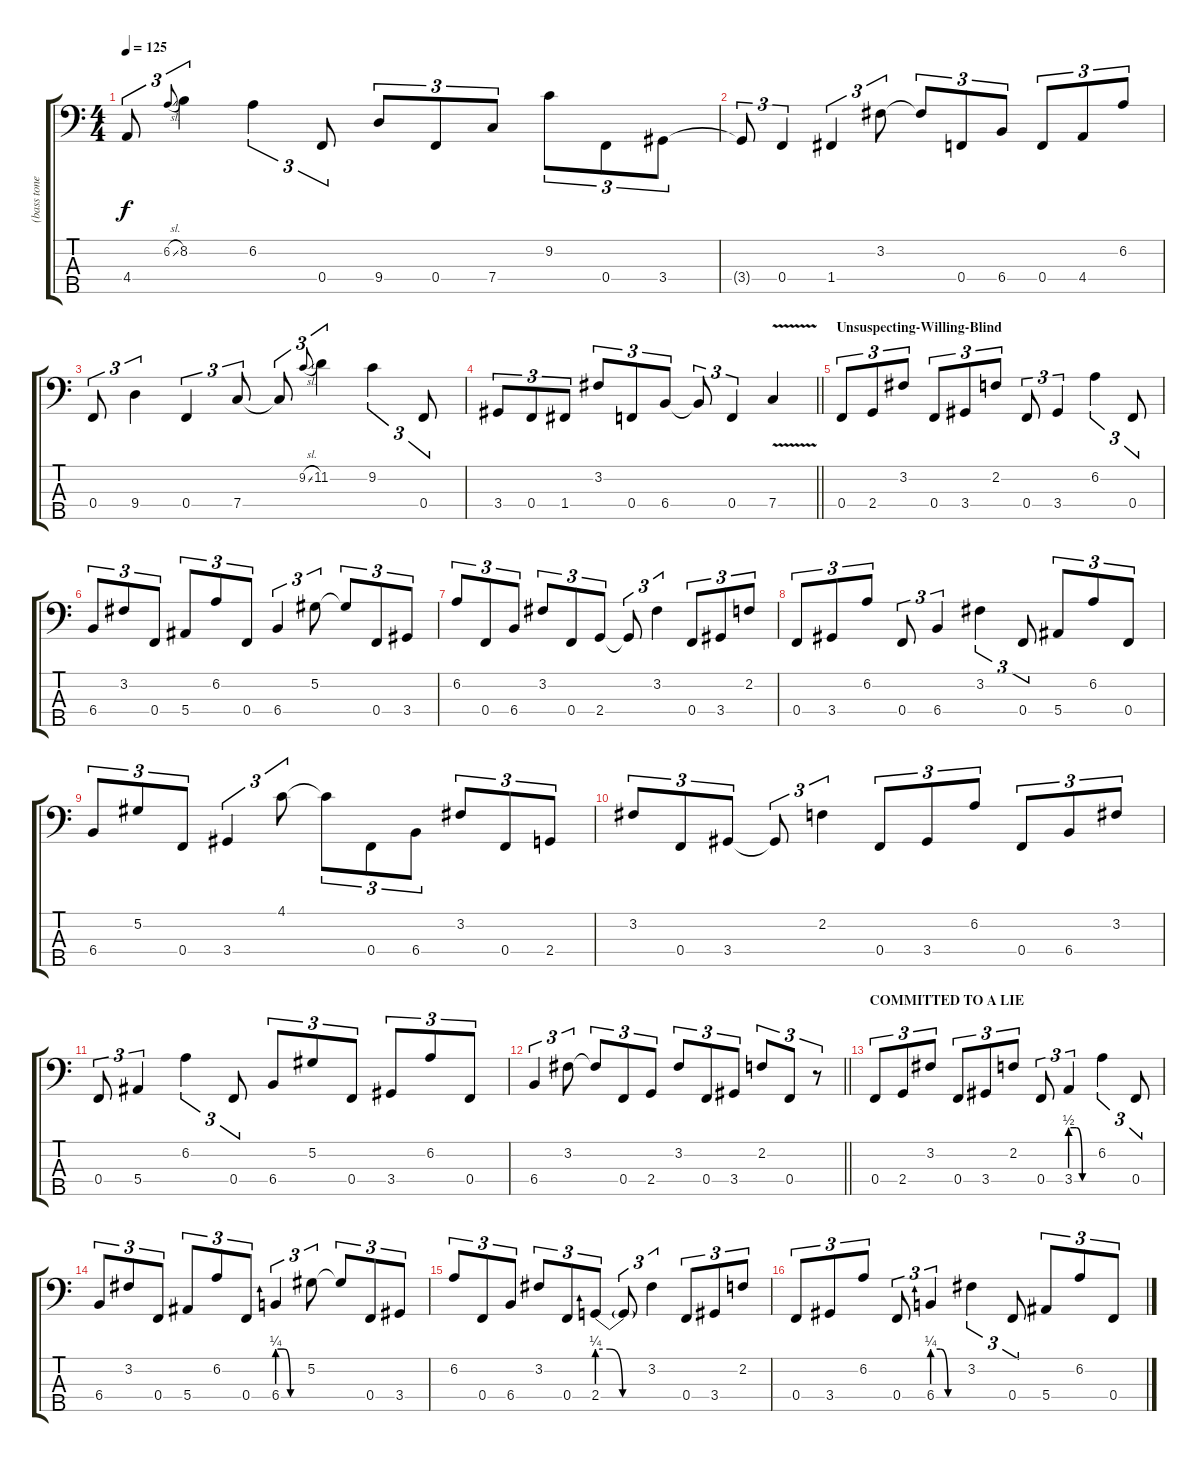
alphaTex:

\track ("(bass tone)" "(bass tone") {instrument electricbasspick}
\staff {score tabs}
\tuning (Ab2 Eb2 Bb1 F1 C1) {hide}
\ts (4 4)
\tempo 125
\clef f4
\ks c
4.4{t}.8{tu (3 2) dy f} 6.2{sl}.8{gr onbeat} 8.2.4{tu (3 2)} 6.2.4{tu (3 2)} 0.4.8{tu (3 2)} 9.4.8{tu (3 2)} 0.4.8{tu (3 2)} 7.4.8{tu (3 2)} 9.2.8{tu (3 2)} 0.4.8{tu (3 2)} 3.4.8{tu (3 2)} |
3.4{t}.8{tu (3 2)} 0.4.4{tu (3 2)} 1.4.4{tu (3 2)} 3.2.8{tu (3 2)} 3.2{t}.8{tu (3 2)} 0.4.8{tu (3 2)} 6.4.8{tu (3 2)} 0.4.8{tu (3 2)} 4.4.8{tu (3 2)} 6.2.8{tu (3 2)} |
0.4.8{tu (3 2)} 9.4.4{tu (3 2)} 0.4.4{tu (3 2)} 7.4.8{tu (3 2)} 7.4{t}.8{tu (3 2)} 9.2{sl}.8{gr onbeat} 11.2.4{tu (3 2)} 9.2.4{tu (3 2)} 0.4.8{tu (3 2)} |
\barLineRight lightlight
3.4.8{tu (3 2)} 0.4.8{tu (3 2)} 1.4.8{tu (3 2)} 3.2.8{tu (3 2)} 0.4.8{tu (3 2)} 6.4.8{tu (3 2)} 6.4{t}.8{tu (3 2)} 0.4.4{tu (3 2)} 7.4{v}.4 |
\section ("" "Unsuspecting-Willing-Blind")
0.4.8{tu (3 2)} 2.4.8{tu (3 2)} 3.2.8{tu (3 2)} 0.4.8{tu (3 2)} 3.4.8{tu (3 2)} 2.2.8{tu (3 2)} 0.4.8{tu (3 2)} 3.4.4{tu (3 2)} 6.2.4{tu (3 2)} 0.4.8{tu (3 2)} |
6.4.8{tu (3 2)} 3.2.8{tu (3 2)} 0.4.8{tu (3 2)} 5.4.8{tu (3 2)} 6.2.8{tu (3 2)} 0.4.8{tu (3 2)} 6.4.4{tu (3 2)} 5.2.8{tu (3 2)} 5.2{t}.8{tu (3 2)} 0.4.8{tu (3 2)} 3.4.8{tu (3 2)} |
6.2.8{tu (3 2)} 0.4.8{tu (3 2)} 6.4.8{tu (3 2)} 3.2.8{tu (3 2)} 0.4.8{tu (3 2)} 2.4.8{tu (3 2)} 2.4{t}.8{tu (3 2)} 3.2.4{tu (3 2)} 0.4.8{tu (3 2)} 3.4.8{tu (3 2)} 2.2.8{tu (3 2)} |
0.4.8{tu (3 2)} 3.4.8{tu (3 2)} 6.2.8{tu (3 2)} 0.4.8{tu (3 2)} 6.4.4{tu (3 2)} 3.2.4{tu (3 2)} 0.4.8{tu (3 2)} 5.4.8{tu (3 2)} 6.2.8{tu (3 2)} 0.4.8{tu (3 2)} |
6.4.8{tu (3 2)} 5.2.8{tu (3 2)} 0.4.8{tu (3 2)} 3.4.4{tu (3 2)} 4.1.8{tu (3 2)} 4.1{t}.8{tu (3 2)} 0.4.8{tu (3 2)} 6.4.8{tu (3 2)} 3.2.8{tu (3 2)} 0.4.8{tu (3 2)} 2.4.8{tu (3 2)} |
3.2.8{tu (3 2)} 0.4.8{tu (3 2)} 3.4.8{tu (3 2)} 3.4{t}.8{tu (3 2)} 2.2.4{tu (3 2)} 0.4.8{tu (3 2)} 3.4.8{tu (3 2)} 6.2.8{tu (3 2)} 0.4.8{tu (3 2)} 6.4.8{tu (3 2)} 3.2.8{tu (3 2)} |
0.4.8{tu (3 2)} 5.4.4{tu (3 2)} 6.2.4{tu (3 2)} 0.4.8{tu (3 2)} 6.4.8{tu (3 2)} 5.2.8{tu (3 2)} 0.4.8{tu (3 2)} 3.4.8{tu (3 2)} 6.2.8{tu (3 2)} 0.4.8{tu (3 2)} |
\barLineRight lightlight
6.4.4{tu (3 2)} 3.2.8{tu (3 2)} 3.2{t}.8{tu (3 2)} 0.4.8{tu (3 2)} 2.4.8{tu (3 2)} 3.2.8{tu (3 2)} 0.4.8{tu (3 2)} 3.4.8{tu (3 2)} 2.2.8{tu (3 2)} 0.4.8{tu (3 2)} r.8{tu (3 2)} |
\section ("" "COMMITTED TO A LIE")
0.4.8{tu (3 2)} 2.4.8{tu (3 2)} 3.2.8{tu (3 2)} 0.4.8{tu (3 2)} 3.4.8{tu (3 2)} 2.2.8{tu (3 2)} 0.4.8{tu (3 2)} 3.4{be (custom 0 2 15 2 30 0 60 0)}.4{tu (3 2)} 6.2.4{tu (3 2)} 0.4.8{tu (3 2)} |
6.4.8{tu (3 2)} 3.2.8{tu (3 2)} 0.4.8{tu (3 2)} 5.4.8{tu (3 2)} 6.2.8{tu (3 2)} 0.4.8{tu (3 2)} 6.4{be (custom 0 1 15 1 30 0 60 0)}.4{tu (3 2)} 5.2.8{tu (3 2)} 5.2{t}.8{tu (3 2)} 0.4.8{tu (3 2)} 3.4.8{tu (3 2)} |
6.2.8{tu (3 2)} 0.4.8{tu (3 2)} 6.4.8{tu (3 2)} 3.2.8{tu (3 2)} 0.4.8{tu (3 2)} 2.4{be (custom 0 1 15 1 30 0 60 0)}.8{tu (3 2)} 2.4{t}.8{tu (3 2)} 3.2.4{tu (3 2)} 0.4.8{tu (3 2)} 3.4.8{tu (3 2)} 2.2.8{tu (3 2)} |
0.4.8{tu (3 2)} 3.4.8{tu (3 2)} 6.2.8{tu (3 2)} 0.4.8{tu (3 2)} 6.4{be (custom 0 1 15 1 30 0 60 0)}.4{tu (3 2)} 3.2.4{tu (3 2)} 0.4.8{tu (3 2)} 5.4.8{tu (3 2)} 6.2.8{tu (3 2)} 0.4.8{tu (3 2)}
